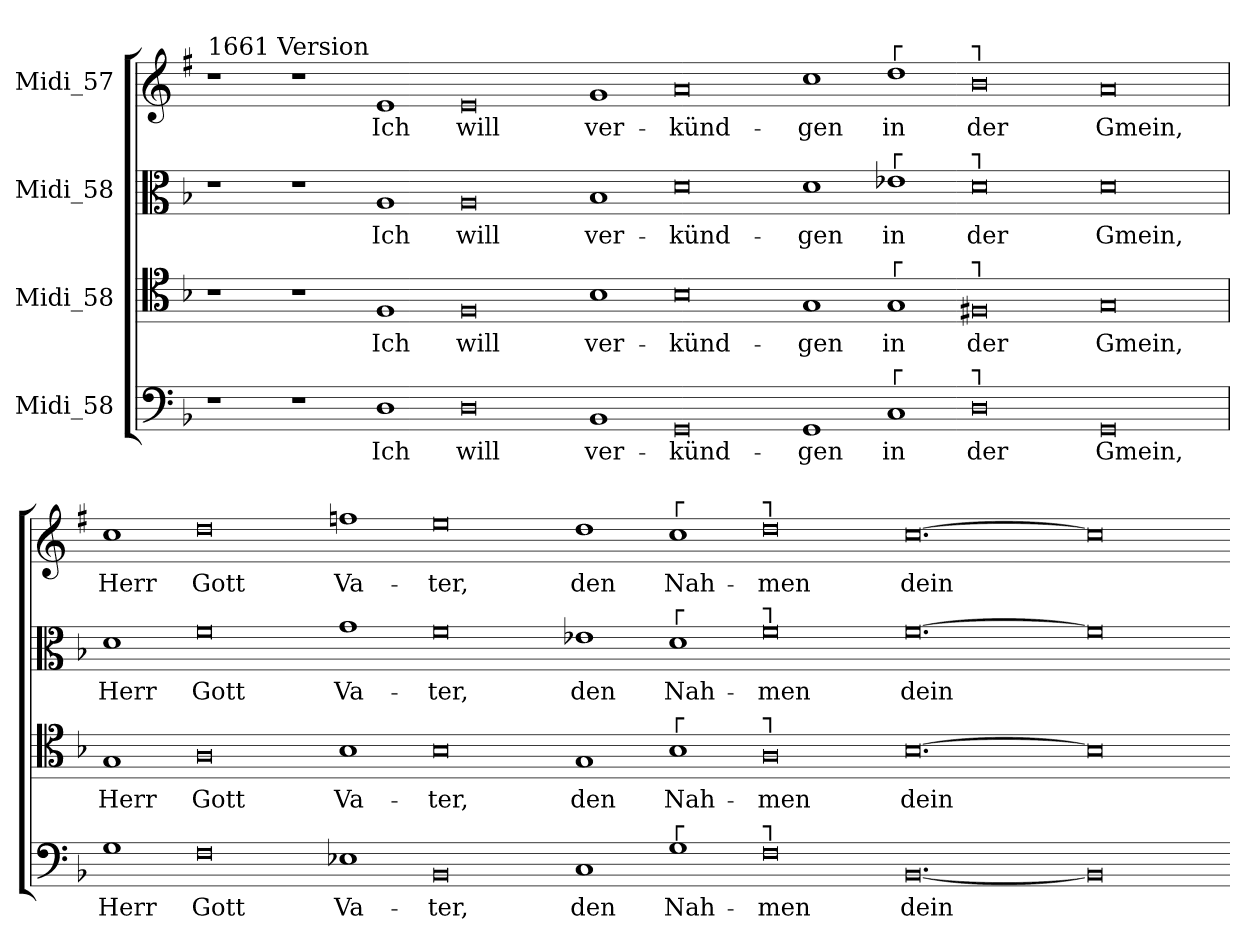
**kern	**text	**kern	**text	**kern	**text	**kern	**text
*part4	*part4	*part3	*part3	*part2	*part2	*part1	*part1
*staff4	*staff4	*staff3	*staff3	*staff2	*staff2	*staff1	*staff1
*I"Midi_58	*	*I"Midi_58	*	*I"Midi_58	*	*I"Midi_57	*
*clefF4	*	*clefC4	*	*clefC3	*	*clefG2	*
*	*	*	*	*	*	*ITrd1c2	*
*k[b-]	*	*k[b-]	*	*k[b-]	*	*k[b-]	*
*F:	*	*F:	*	*F:	*	*F:	*
=	=	=	=	=	=	=	=
!	!	!	!	!	!	!LO:TX:a:t=1661 Version	!
1r	.	1r	.	1r	.	1r	.
1r	.	1r	.	1r	.	1r	.
!	!LO:LY:b	!	!LO:LY:b	!	!LO:LY:b	!	!LO:LY:b
1D	Ich	1F	Ich	1A	Ich	1d	Ich
!	!LO:LY:b	!	!LO:LY:b	!	!LO:LY:b	!	!LO:LY:b
0D	will	0F	will	0A	will	0d	will
!	!LO:LY:b	!	!LO:LY:b	!	!LO:LY:b	!	!LO:LY:b
1BB-	ver-	1B-	ver-	1B-	ver-	1f	ver-
!	!LO:LY:b	!	!LO:LY:b	!	!LO:LY:b	!	!LO:LY:b
0GG	-künd-	0B-	-künd-	0d	-künd-	0g	-künd-
!	!LO:LY:b	!	!LO:LY:b	!	!LO:LY:b	!	!LO:LY:b
1GG	-gen	1G	-gen	1d	-gen	1b-	-gen
!	!	!	!	!	!	!LO:TX:a:t=┌	!
!	!	!	!	!LO:TX:a:t=┌	!	!	!
!	!	!LO:TX:a:t=┌	!	!	!	!	!
!LO:TX:a:t=┌	!	!	!	!	!	!	!
!	!LO:LY:b	!	!LO:LY:b	!	!LO:LY:b	!	!LO:LY:b
1C	in	1G	in	1e-X	in	1cc	in
!	!	!	!	!	!	!LO:TX:a:t=┐	!
!	!	!	!	!LO:TX:a:t=┐	!	!	!
!	!	!LO:TX:a:t=┐	!	!	!	!	!
!LO:TX:a:t=┐	!	!	!	!	!	!	!
!	!LO:LY:b	!	!LO:LY:b	!	!LO:LY:b	!	!LO:LY:b
0D	der	0F#X	der	0d	der	0a	der
!	!LO:LY:b	!	!LO:LY:b	!	!LO:LY:b	!	!LO:LY:b
0GG	Gmein,	0G	Gmein,	0d	Gmein,	0g	Gmein,
=1	=1	=1	=1	=1	=1	=1	=1
!	!LO:LY:b	!	!LO:LY:b	!	!LO:LY:b	!	!LO:LY:b
1G	Herr	1G	Herr	1d	Herr	1b-	Herr
!	!LO:LY:b	!	!LO:LY:b	!	!LO:LY:b	!	!LO:LY:b
0F	Gott	0A	Gott	0f	Gott	0cc	Gott
!	!LO:LY:b	!	!LO:LY:b	!	!LO:LY:b	!	!LO:LY:b
1E-X	Va-	1B-	Va-	1g	Va-	1ee-X	Va-
!	!LO:LY:b	!	!LO:LY:b	!	!LO:LY:b	!	!LO:LY:b
0BB-	-ter,	0B-	-ter,	0f	-ter,	0dd	-ter,
!	!LO:LY:b	!	!LO:LY:b	!	!LO:LY:b	!	!LO:LY:b
1C	den	1G	den	1e-X	den	1cc	den
!	!	!	!	!	!	!LO:TX:a:t=┌	!
!	!	!	!	!LO:TX:a:t=┌	!	!	!
!	!	!LO:TX:a:t=┌	!	!	!	!	!
!LO:TX:a:t=┌	!	!	!	!	!	!	!
!	!LO:LY:b	!	!LO:LY:b	!	!LO:LY:b	!	!LO:LY:b
1G	Nah-	1B-	Nah-	1d	Nah-	1b-	Nah-
!	!	!	!	!	!	!LO:TX:a:t=┐	!
!	!	!	!	!LO:TX:a:t=┐	!	!	!
!	!	!LO:TX:a:t=┐	!	!	!	!	!
!LO:TX:a:t=┐	!	!	!	!	!	!	!
!	!LO:LY:b	!	!LO:LY:b	!	!LO:LY:b	!	!LO:LY:b
0F	-men	0A	-men	0f	-men	0cc	-men
!	!LO:LY:b	!	!LO:LY:b	!	!LO:LY:b	!	!LO:LY:b
[0.BB-	dein	[0.B-	dein	[0.f	dein	[0.b-	dein
0BB-]	.	0B-]	.	0f]	.	0b-]	.
=-	=-	=-	=-	=-	=-	=-	=-
*-	*-	*-	*-	*-	*-	*-	*-
